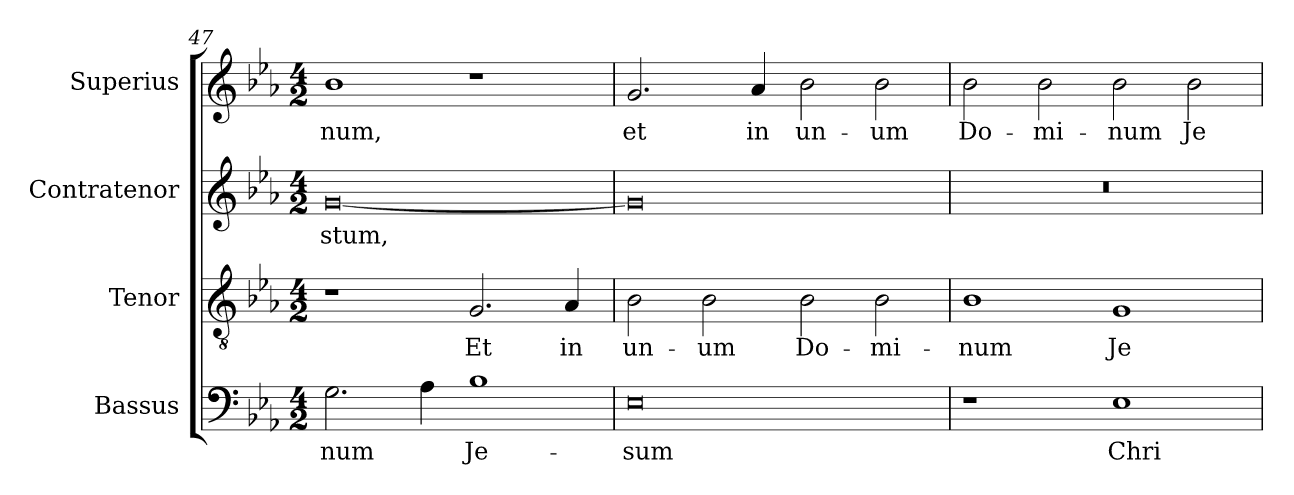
**kern	**text	**kern	**text	**kern	**text	**kern	**text
*part4	*part4	*part3	*part3	*part2	*part2	*part1	*part1
*staff4	*staff4	*staff3	*staff3	*staff2	*staff2	*staff1	*staff1
*I"Bassus	*	*I"Tenor	*	*I"Contratenor	*	*I"Superius	*
*I'B.	*	*I'T.	*	*	*	*	*
!!LO:LB:g=z
*clefF4	*	*clefGv2	*	*clefG2	*	*clefG2	*
*	*	*ITrd7c12	*	*ITrd7c12	*	*	*
*k[b-e-a-]	*	*k[b-e-a-]	*	*k[b-e-a-]	*	*k[b-e-a-]	*
*E-:	*	*E-:	*	*E-:	*	*E-:	*
*M4/2	*	*M4/2	*	*M4/2	*	*M4/2	*
=47	=47	=47	=47	=47	=47	=47	=47
!	!LO:LY:b:color=#000000	!	!	!	!	!	!
!	!	!	!	!	!LO:LY:b:color=#000000	!	!
!	!	!	!	!	!	!	!LO:LY:b:color=#000000
2.Gi\	-num	1r	.	[<0Gi	-stum,	1b-i	-num,
4A-i\	.	.	.	.	.	.	.
!	!LO:LY:b:color=#000000	!	!	!	!	!	!
!	!	!	!LO:LY:b:color=#000000	!	!	!	!
1B-i	Je-	2.GGi/	Et	.	.	1r	.
!	!	!	!LO:LY:b:color=#000000	!	!	!	!
.	.	4AA-i/	in	.	.	.	.
=48	=48	=48	=48	=48	=48	=48	=48
!	!LO:LY:b:color=#000000	!	!	!	!	!	!
!	!	!	!LO:LY:b:color=#000000	!	!	!	!
!	!	!	!	!	!	!	!LO:LY:b:color=#000000
0E-i	-sum	2BB-i\	un-	0Gi]	.	2.gi/	et
!	!	!	!LO:LY:b:color=#000000	!	!	!	!
.	.	2BB-i\	-um	.	.	.	.
!	!	!	!	!	!	!	!LO:LY:b:color=#000000
.	.	.	.	.	.	4a-i/	in
!	!	!	!LO:LY:b:color=#000000	!	!	!	!
!	!	!	!	!	!	!	!LO:LY:b:color=#000000
.	.	2BB-i\	Do-	.	.	2b-i\	un-
!	!	!	!LO:LY:b:color=#000000	!	!	!	!
!	!	!	!	!	!	!	!LO:LY:b:color=#000000
.	.	2BB-i\	-mi-	.	.	2b-i\	-um
=49	=49	=49	=49	=49	=49	=49	=49
!	!	!	!LO:LY:b:color=#000000	!LO:N:vis=1	!	!	!
!	!	!	!	!	!	!	!LO:LY:b:color=#000000
1r	.	1BB-i	-num	0r	.	2b-i\	Do-
!	!	!	!	!	!	!	!LO:LY:b:color=#000000
.	.	.	.	.	.	2b-i\	-mi-
!	!LO:LY:b:color=#000000	!	!	!	!	!	!
!	!	!	!LO:LY:b:color=#000000	!	!	!	!
!	!	!	!	!	!	!	!LO:LY:b:color=#000000
1E-i	Chri-	1GGi	Je-	.	.	2b-i\	-num
!	!	!	!	!	!	!	!LO:LY:b:color=#000000
.	.	.	.	.	.	2b-i\	Je-
=	=	=	=	=	=	=	=
*-	*-	*-	*-	*-	*-	*-	*-
